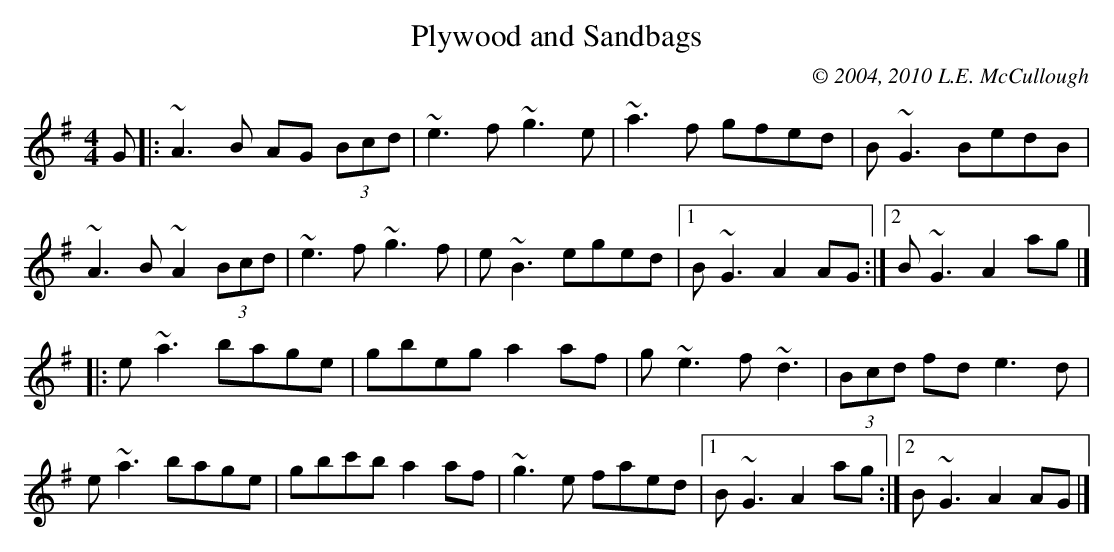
X:1
T:Plywood and Sandbags
C:© 2004, 2010 L.E. McCullough
M:4/4
L:1/8
K:Adorian
G|:~A3B AG (3Bcd|~e3f ~g3e|~a3f gfed|B~G3 BedB|
~A3B ~A2 (3Bcd|~e3 f ~g3f|e~B3 eged|1 B~G3 A2AG:|2 B~G3 A2 ag|]
|:e~a3 bage|gbeg a2af|g~e3 f~d3|(3Bcd fd e3d|
e~a3 bage|gbc'b a2af|~g3e faed|1 B~G3 A2ag:|2 B~G3 A2AG|]
